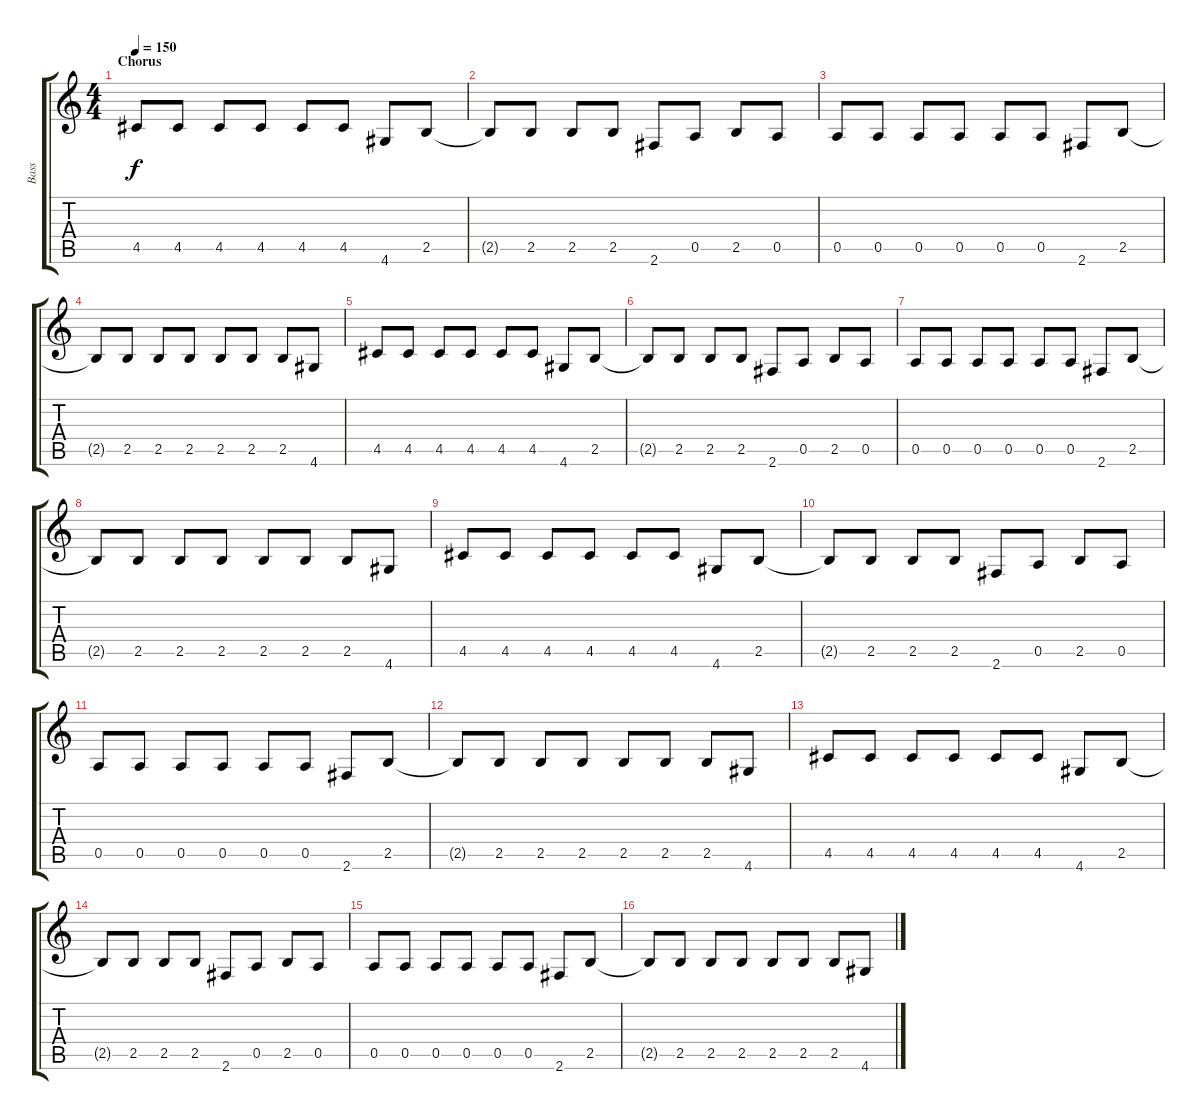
\track ("Bass" "Bass") {instrument electricbasspick}
\staff {score tabs}
\tuning (E4 B3 G3 D3 A2 E2) {hide}
\ts (4 4)
\section ("" "Chorus")
\tempo 150
\clef g2
\ks c
4.5.8{dy f} 4.5.8 4.5.8 4.5.8 4.5.8 4.5.8 4.6.8 2.5.8 |
2.5{t}.8 2.5.8 2.5.8 2.5.8 2.6.8 0.5.8 2.5.8 0.5.8 |
0.5.8 0.5.8 0.5.8 0.5.8 0.5.8 0.5.8 2.6.8 2.5.8 |
2.5{t}.8 2.5.8 2.5.8 2.5.8 2.5.8 2.5.8 2.5.8 4.6.8 |
\section ("" "")
4.5.8 4.5.8 4.5.8 4.5.8 4.5.8 4.5.8 4.6.8 2.5.8 |
2.5{t}.8 2.5.8 2.5.8 2.5.8 2.6.8 0.5.8 2.5.8 0.5.8 |
0.5.8 0.5.8 0.5.8 0.5.8 0.5.8 0.5.8 2.6.8 2.5.8 |
2.5{t}.8 2.5.8 2.5.8 2.5.8 2.5.8 2.5.8 2.5.8 4.6.8 |
\section ("" "")
4.5.8 4.5.8 4.5.8 4.5.8 4.5.8 4.5.8 4.6.8 2.5.8 |
2.5{t}.8 2.5.8 2.5.8 2.5.8 2.6.8 0.5.8 2.5.8 0.5.8 |
0.5.8 0.5.8 0.5.8 0.5.8 0.5.8 0.5.8 2.6.8 2.5.8 |
2.5{t}.8 2.5.8 2.5.8 2.5.8 2.5.8 2.5.8 2.5.8 4.6.8 |
\section ("" "")
4.5.8 4.5.8 4.5.8 4.5.8 4.5.8 4.5.8 4.6.8 2.5.8 |
2.5{t}.8 2.5.8 2.5.8 2.5.8 2.6.8 0.5.8 2.5.8 0.5.8 |
0.5.8 0.5.8 0.5.8 0.5.8 0.5.8 0.5.8 2.6.8 2.5.8 |
2.5{t}.8 2.5.8 2.5.8 2.5.8 2.5.8 2.5.8 2.5.8 4.6.8
